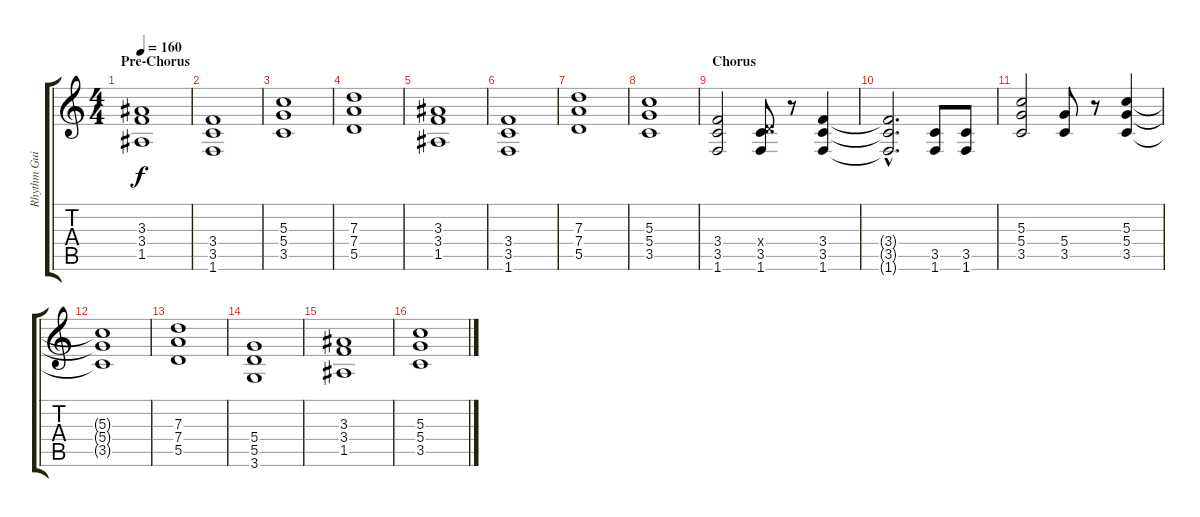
\track ("Rhythm Guitar 1" "Rhythm Gui") {instrument distortionguitar}
\staff {score tabs}
\tuning (E4 B3 G3 D3 A2 E2) {hide}
\ts (4 4)
\section ("" "Pre-Chorus")
\tempo 160
\clef g2
\ks c
(3.3 3.4 1.5).1{dy f} |
(3.4 3.5 1.6).1 |
(5.3 5.4 3.5).1 |
(7.3 7.4 5.5).1 |
(3.3 3.4 1.5).1 |
(3.4 3.5 1.6).1 |
(7.3 7.4 5.5).1 |
(5.3 5.4 3.5).1 |
\section ("" "Chorus")
(3.4 3.5 1.6).2 (0.4{x} 3.5 1.6).8 r.8 (3.4 3.5 1.6).4 |
(3.4{hac t} 3.5{hac t} 1.6{hac t}).2{d} (3.5 1.6).8 (3.5 1.6).8 |
(5.3 5.4 3.5).2 (5.4 3.5).8 r.8 (5.3 5.4 3.5).4 |
(5.3{t} 5.4{t} 3.5{t}).1 |
(7.3 7.4 5.5).1 |
(5.4 5.5 3.6).1 |
(3.3 3.4 1.5).1 |
(5.3 5.4 3.5).1
